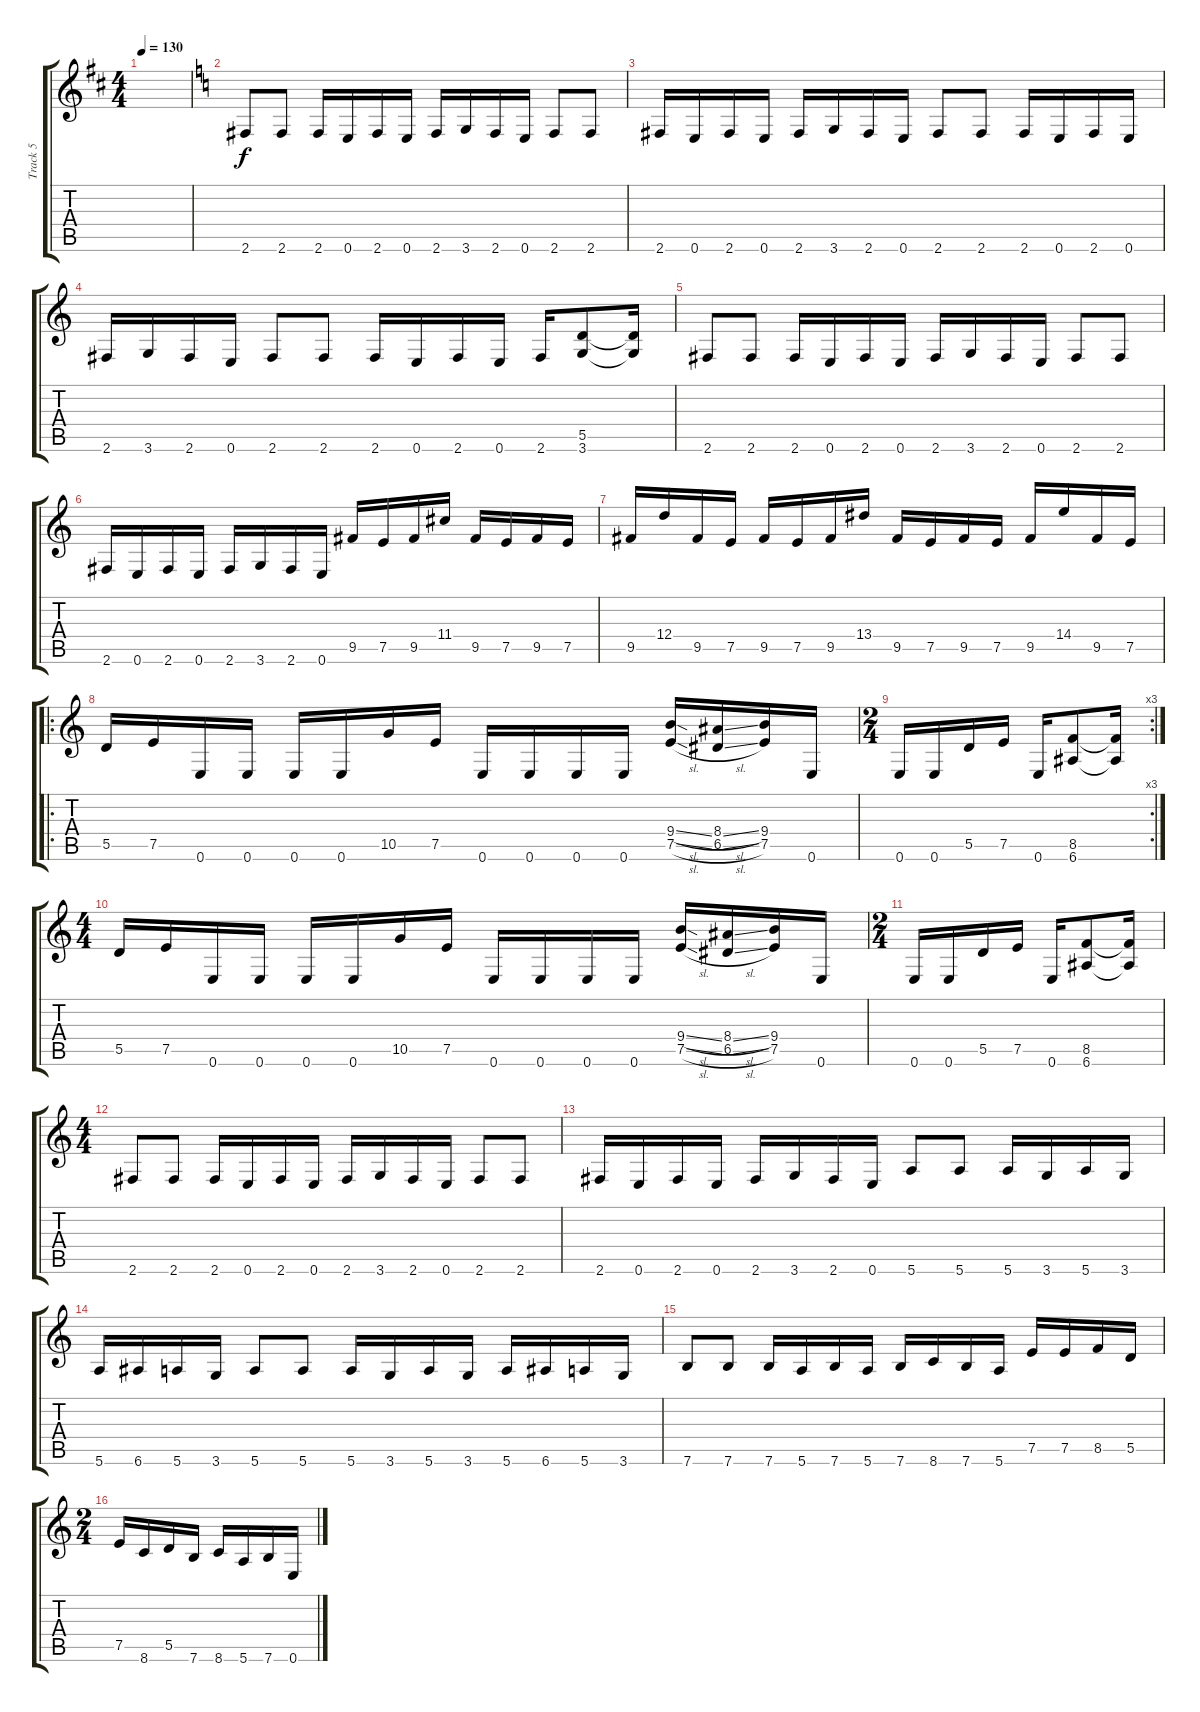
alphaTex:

\track ("Track 5" "Track 5") {instrument distortionguitar}
\staff {score tabs}
\tuning (E4 B3 G3 D3 A2 E2) {hide}
\ts (4 4)
\tempo 130
\clef g2
\ks d
|
\ks c
2.6.8 2.6.8 2.6.16 0.6.16 2.6.16 0.6.16 2.6.16 3.6.16 2.6.16 0.6.16 2.6.8 2.6.8 |
2.6.16 0.6.16 2.6.16 0.6.16 2.6.16 3.6.16 2.6.16 0.6.16 2.6.8 2.6.8 2.6.16 0.6.16 2.6.16 0.6.16 |
2.6.16 3.6.16 2.6.16 0.6.16 2.6.8 2.6.8 2.6.16 0.6.16 2.6.16 0.6.16 2.6.16 (5.5 3.6).8 (5.5{t} 3.6{t}).16 |
2.6.8 2.6.8 2.6.16 0.6.16 2.6.16 0.6.16 2.6.16 3.6.16 2.6.16 0.6.16 2.6.8 2.6.8 |
2.6.16 0.6.16 2.6.16 0.6.16 2.6.16 3.6.16 2.6.16 0.6.16 9.5.16 7.5.16 9.5.16 11.4.16 9.5.16 7.5.16 9.5.16 7.5.16 |
9.5.16 12.4.16 9.5.16 7.5.16 9.5.16 7.5.16 9.5.16 13.4.16 9.5.16 7.5.16 9.5.16 7.5.16 9.5.16 14.4.16 9.5.16 7.5.16 |
\ro
5.5.16 7.5.16 0.6.16 0.6.16 0.6.16 0.6.16 10.5.16 7.5.16 0.6.16 0.6.16 0.6.16 0.6.16 (9.4{sl} 7.5{sl}).16 (8.4{sl} 6.5{sl}).16 (9.4 7.5).16 0.6.16 |
\rc 3
\ts (2 4)
0.6.16 0.6.16 5.5.16 7.5.16 0.6.16 (8.5 6.6).8 (8.5{t} 6.6{t}).16 |
\ts (4 4)
5.5.16 7.5.16 0.6.16 0.6.16 0.6.16 0.6.16 10.5.16 7.5.16 0.6.16 0.6.16 0.6.16 0.6.16 (9.4{sl} 7.5{sl}).16 (8.4{sl} 6.5{sl}).16 (9.4 7.5).16 0.6.16 |
\ts (2 4)
0.6.16 0.6.16 5.5.16 7.5.16 0.6.16 (8.5 6.6).8 (8.5{t} 6.6{t}).16 |
\ts (4 4)
2.6.8 2.6.8 2.6.16 0.6.16 2.6.16 0.6.16 2.6.16 3.6.16 2.6.16 0.6.16 2.6.8 2.6.8 |
2.6.16 0.6.16 2.6.16 0.6.16 2.6.16 3.6.16 2.6.16 0.6.16 5.6.8 5.6.8 5.6.16 3.6.16 5.6.16 3.6.16 |
5.6.16 6.6.16 5.6.16 3.6.16 5.6.8 5.6.8 5.6.16 3.6.16 5.6.16 3.6.16 5.6.16 6.6.16 5.6.16 3.6.16 |
7.6.8 7.6.8 7.6.16 5.6.16 7.6.16 5.6.16 7.6.16 8.6.16 7.6.16 5.6.16 7.5.16 7.5.16 8.5.16 5.5.16 |
\ts (2 4)
7.5.16 8.6.16 5.5.16 7.6.16 8.6.16 5.6.16 7.6.16 0.6.16
